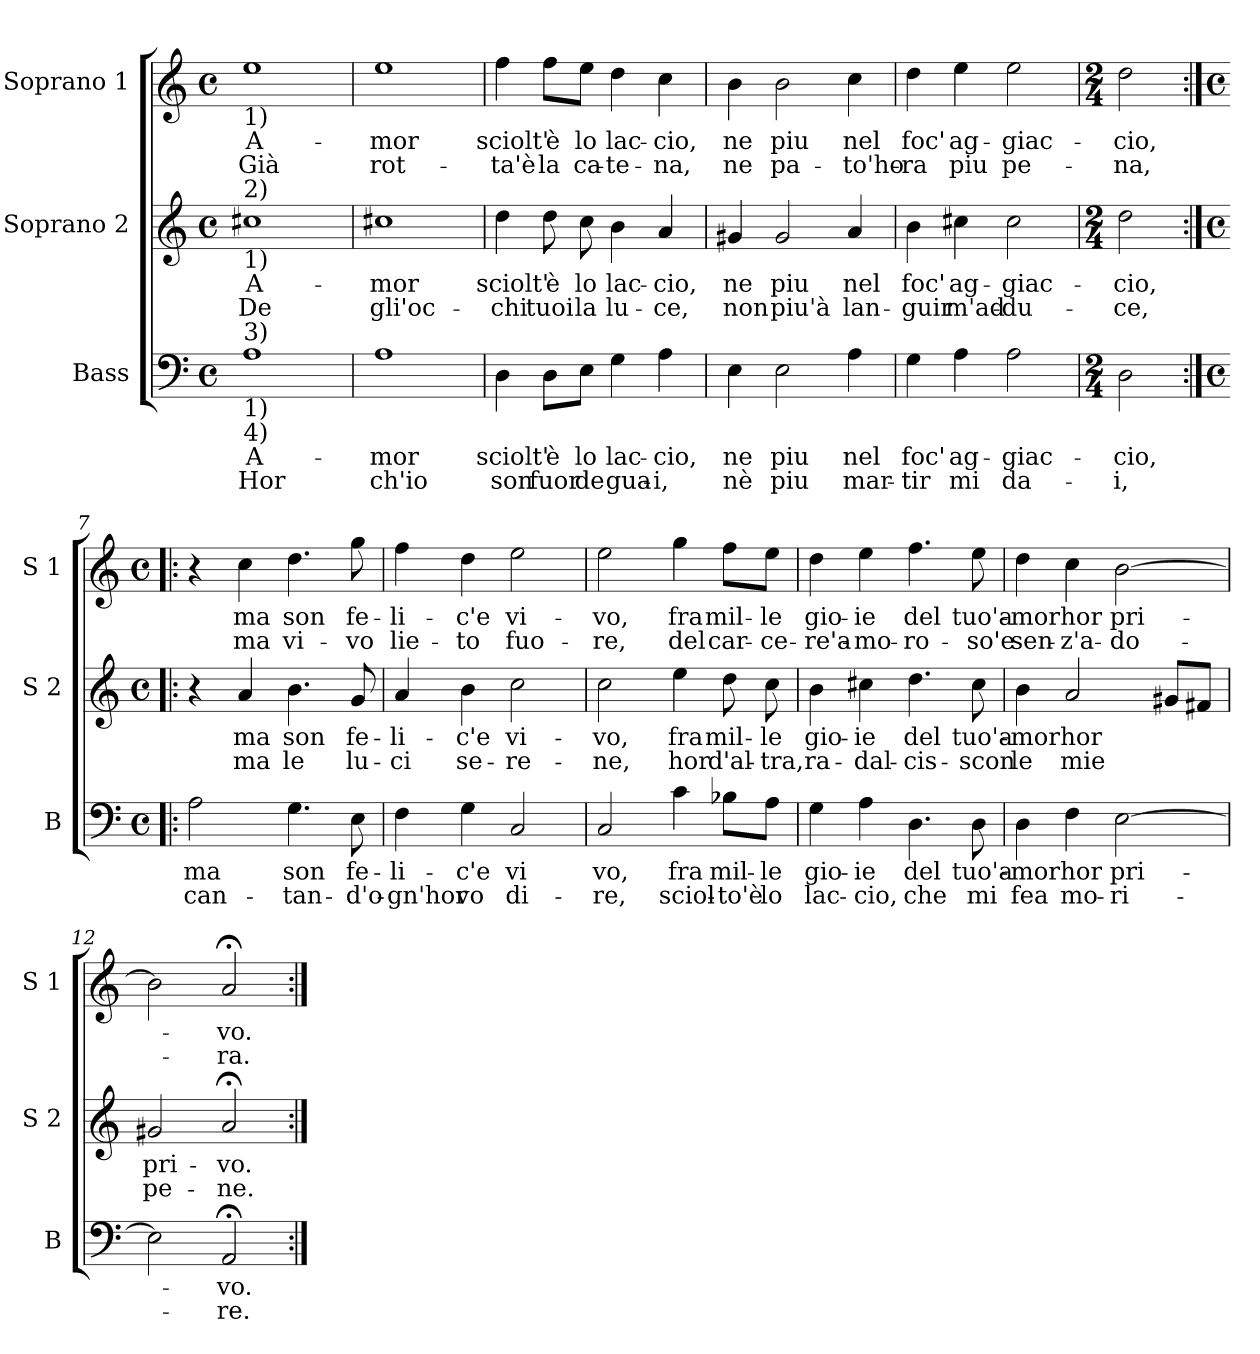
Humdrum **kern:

**kern	**text	**text	**kern	**text	**text	**kern	**text	**text
*part3	*part3	*part3	*part2	*part2	*part2	*part1	*part1	*part1
*staff3	*staff3	*staff3	*staff2	*staff2	*staff2	*staff1	*staff1	*staff1
*I"Bass	*	*	*I"Soprano 2	*	*	*I"Soprano 1	*	*
*I'B	*	*	*I'S 2	*	*	*I'S 1	*	*
*clefF4	*	*	*clefG2	*	*	*clefG2	*	*
*k[]	*	*	*k[]	*	*	*k[]	*	*
*C:	*	*	*C:	*	*	*C:	*	*
*M4/4	*	*	*M4/4	*	*	*M4/4	*	*
*met(c)	*	*	*met(c)	*	*	*met(c)	*	*
=1	=1	=1	=1	=1	=1	=1	=1	=1
!	!	!	!	!	!	!LO:TX:b:t=1)	!	!
!	!	!	!LO:TX:a:t=2)	!	!	!	!	!
!	!	!	!LO:TX:b:t=1)	!	!	!	!	!
!LO:TX:a:t=3)	!	!	!	!	!	!	!	!
!LO:TX:b:t=1)	!	!	!	!	!	!	!	!
!LO:TX:b:t=4)	!	!	!	!	!	!	!	!
!	!LO:LY:b	!LO:LY:b	!	!LO:LY:b	!LO:LY:b	!	!LO:LY:b	!LO:LY:b
1A	A-	Hor	1cc#X	A-	De	1ee	A-	Già
=2	=2	=2	=2	=2	=2	=2	=2	=2
!	!LO:LY:b	!LO:LY:b	!	!LO:LY:b	!LO:LY:b	!	!LO:LY:b	!LO:LY:b
1A	-mor	ch'io	1cc#X	-mor	gli'oc-	1ee	-mor	rot-
=3	=3	=3	=3	=3	=3	=3	=3	=3
!	!LO:LY:b	!LO:LY:b	!	!LO:LY:b	!LO:LY:b	!	!LO:LY:b	!LO:LY:b
4D\	sciolt'	son	4dd\	sciolt'	-chi	4ff\	sciolt'	-ta'è
!	!LO:LY:b	!LO:LY:b	!	!LO:LY:b	!LO:LY:b	!	!LO:LY:b	!LO:LY:b
8D\L	è	fuor	8dd\	è	tuoi	8ff\L	è	la
!	!LO:LY:b	!LO:LY:b	!	!LO:LY:b	!LO:LY:b	!	!LO:LY:b	!LO:LY:b
8E\J	lo	de	8cc\	lo	la	8ee\J	lo	ca-
!	!LO:LY:b	!LO:LY:b	!	!LO:LY:b	!LO:LY:b	!	!LO:LY:b	!LO:LY:b
4G\	lac-	gua-	4b\	lac-	lu-	4dd\	lac-	-te-
!	!LO:LY:b	!LO:LY:b	!	!LO:LY:b	!LO:LY:b	!	!LO:LY:b	!LO:LY:b
4A\	-cio,	-i,	4a/	-cio,	-ce,	4cc\	-cio,	-na,
=4	=4	=4	=4	=4	=4	=4	=4	=4
!	!LO:LY:b	!LO:LY:b	!	!LO:LY:b	!LO:LY:b	!	!LO:LY:b	!LO:LY:b
4E\	ne	nè	4g#X/	ne	non	4b\	ne	ne
!	!LO:LY:b	!LO:LY:b	!	!LO:LY:b	!LO:LY:b	!	!LO:LY:b	!LO:LY:b
2E\	piu	piu	2g#/	piu	piu'à	2b\	piu	pa-
!	!LO:LY:b	!LO:LY:b	!	!LO:LY:b	!LO:LY:b	!	!LO:LY:b	!LO:LY:b
4A\	nel	mar-	4a/	nel	lan-	4cc\	nel	-to'ho-
!!LO:LB:g=z
=5	=5	=5	=5	=5	=5	=5	=5	=5
!	!LO:LY:b	!LO:LY:b	!	!LO:LY:b	!LO:LY:b	!	!LO:LY:b	!LO:LY:b
4G\	foc'	-tir	4b\	foc'	-guir	4dd\	foc'	-ra
!	!LO:LY:b	!LO:LY:b	!	!LO:LY:b	!LO:LY:b	!	!LO:LY:b	!LO:LY:b
4A\	ag-	mi	4cc#X\	ag-	m'ad-	4ee\	ag-	piu
!	!LO:LY:b	!LO:LY:b	!	!LO:LY:b	!LO:LY:b	!	!LO:LY:b	!LO:LY:b
2A\	-giac-	da-	2cc#\	-giac-	-du-	2ee\	-giac-	pe-
=6	=6	=6	=6	=6	=6	=6	=6	=6
*M2/4	*	*	*M2/4	*	*	*M2/4	*	*
!	!LO:LY:b	!LO:LY:b	!	!LO:LY:b	!LO:LY:b	!	!LO:LY:b	!LO:LY:b
2D\	-cio,	-i,	2dd\	-cio,	-ce,	2dd\	-cio,	-na,
=7:|!|:	=7:|!|:	=7:|!|:	=7:|!|:	=7:|!|:	=7:|!|:	=7:|!|:	=7:|!|:	=7:|!|:
*M4/4	*	*	*M4/4	*	*	*M4/4	*	*
*met(c)	*	*	*met(c)	*	*	*met(c)	*	*
!	!LO:LY:b	!LO:LY:b	!	!	!	!	!	!
2A\	ma	can-	4r	.	.	4r	.	.
!	!	!	!	!LO:LY:b	!LO:LY:b	!	!LO:LY:b	!LO:LY:b
.	.	.	4a/	ma	ma	4cc\	ma	ma
!	!LO:LY:b	!LO:LY:b	!	!LO:LY:b	!LO:LY:b	!	!LO:LY:b	!LO:LY:b
4.G\	son	-tan-	4.b\	son	le	4.dd\	son	vi-
!	!LO:LY:b	!LO:LY:b	!	!LO:LY:b	!LO:LY:b	!	!LO:LY:b	!LO:LY:b
8E\	fe-	-d'o-	8g/	fe-	lu-	8gg\	fe-	-vo
=8	=8	=8	=8	=8	=8	=8	=8	=8
!	!LO:LY:b	!LO:LY:b	!	!LO:LY:b	!LO:LY:b	!	!LO:LY:b	!LO:LY:b
4F\	-li-	-gn'hor	4a/	-li-	-ci	4ff\	-li-	lie-
!	!LO:LY:b	!LO:LY:b	!	!LO:LY:b	!LO:LY:b	!	!LO:LY:b	!LO:LY:b
4G\	-c'e	vo	4b\	-c'e	se-	4dd\	-c'e	-to
!	!LO:LY:b	!LO:LY:b	!	!LO:LY:b	!LO:LY:b	!	!LO:LY:b	!LO:LY:b
2C/	vi	di-	2cc\	vi-	-re-	2ee\	vi-	fuo-
!!LO:PB:g=z
=9	=9	=9	=9	=9	=9	=9	=9	=9
!	!LO:LY:b	!LO:LY:b	!	!LO:LY:b	!LO:LY:b	!	!LO:LY:b	!LO:LY:b
2C/	vo,	-re,	2cc\	-vo,	-ne,	2ee\	-vo,	-re,
!	!LO:LY:b	!LO:LY:b	!	!LO:LY:b	!LO:LY:b	!	!LO:LY:b	!LO:LY:b
4c\	fra	sciol-	4ee\	fra	hor	4gg\	fra	del
!	!LO:LY:b	!LO:LY:b	!	!LO:LY:b	!LO:LY:b	!	!LO:LY:b	!LO:LY:b
8B-X\L	mil-	-to'è	8dd\	mil-	d'al-	8ff\L	mil-	car-
!	!LO:LY:b	!LO:LY:b	!	!LO:LY:b	!LO:LY:b	!	!LO:LY:b	!LO:LY:b
8A\J	-le	lo	8cc\	-le	-tra,	8ee\J	-le	-ce-
=10	=10	=10	=10	=10	=10	=10	=10	=10
!	!LO:LY:b	!LO:LY:b	!	!LO:LY:b	!LO:LY:b	!	!LO:LY:b	!LO:LY:b
4G\	gio-	lac-	4b\	gio-	ra-	4dd\	gio-	-re'a-
!	!LO:LY:b	!LO:LY:b	!	!LO:LY:b	!LO:LY:b	!	!LO:LY:b	!LO:LY:b
4A\	-ie	-cio,	4cc#X\	-ie	-dal-	4ee\	-ie	-mo-
!	!LO:LY:b	!LO:LY:b	!	!LO:LY:b	!LO:LY:b	!	!LO:LY:b	!LO:LY:b
4.D\	del	che	4.dd\	del	-cis-	4.ff\	del	-ro-
!	!LO:LY:b	!LO:LY:b	!	!LO:LY:b	!LO:LY:b	!	!LO:LY:b	!LO:LY:b
8D\	tuo'a-	mi	8cc#\	tuo'a-	-scon	8ee\	tuo'a-	-so'e
=11	=11	=11	=11	=11	=11	=11	=11	=11
!	!LO:LY:b	!LO:LY:b	!	!LO:LY:b	!LO:LY:b	!	!LO:LY:b	!LO:LY:b
4D\	-mor	fea	4b\	-mor	le	4dd\	-mor	sen-
!	!LO:LY:b	!LO:LY:b	!	!LO:LY:b	!LO:LY:b	!	!LO:LY:b	!LO:LY:b
4F\	hor	mo-	2a/	hor	mie	4cc\	hor	-z'a-
!	!LO:LY:b	!LO:LY:b	!	!	!	!	!LO:LY:b	!LO:LY:b
[2E\	pri-	-ri-	.	.	.	[2b\	pri-	-do-
.	.	.	8g#X/L	.	.	.	.	.
.	.	.	8f#X/J	.	.	.	.	.
=12	=12	=12	=12	=12	=12	=12	=12	=12
!	!	!	!	!LO:LY:b	!LO:LY:b	!	!	!
2E\]	.	.	2g#X/	pri-	pe-	2b\]	.	.
!	!LO:LY:b	!LO:LY:b	!	!LO:LY:b	!LO:LY:b	!	!LO:LY:b	!LO:LY:b
2AA;</	-vo.	-re.	2a;</	-vo.	-ne.	2a;</	-vo.	-ra.
=:|!	=:|!	=:|!	=:|!	=:|!	=:|!	=:|!	=:|!	=:|!
*-	*-	*-	*-	*-	*-	*-	*-	*-
